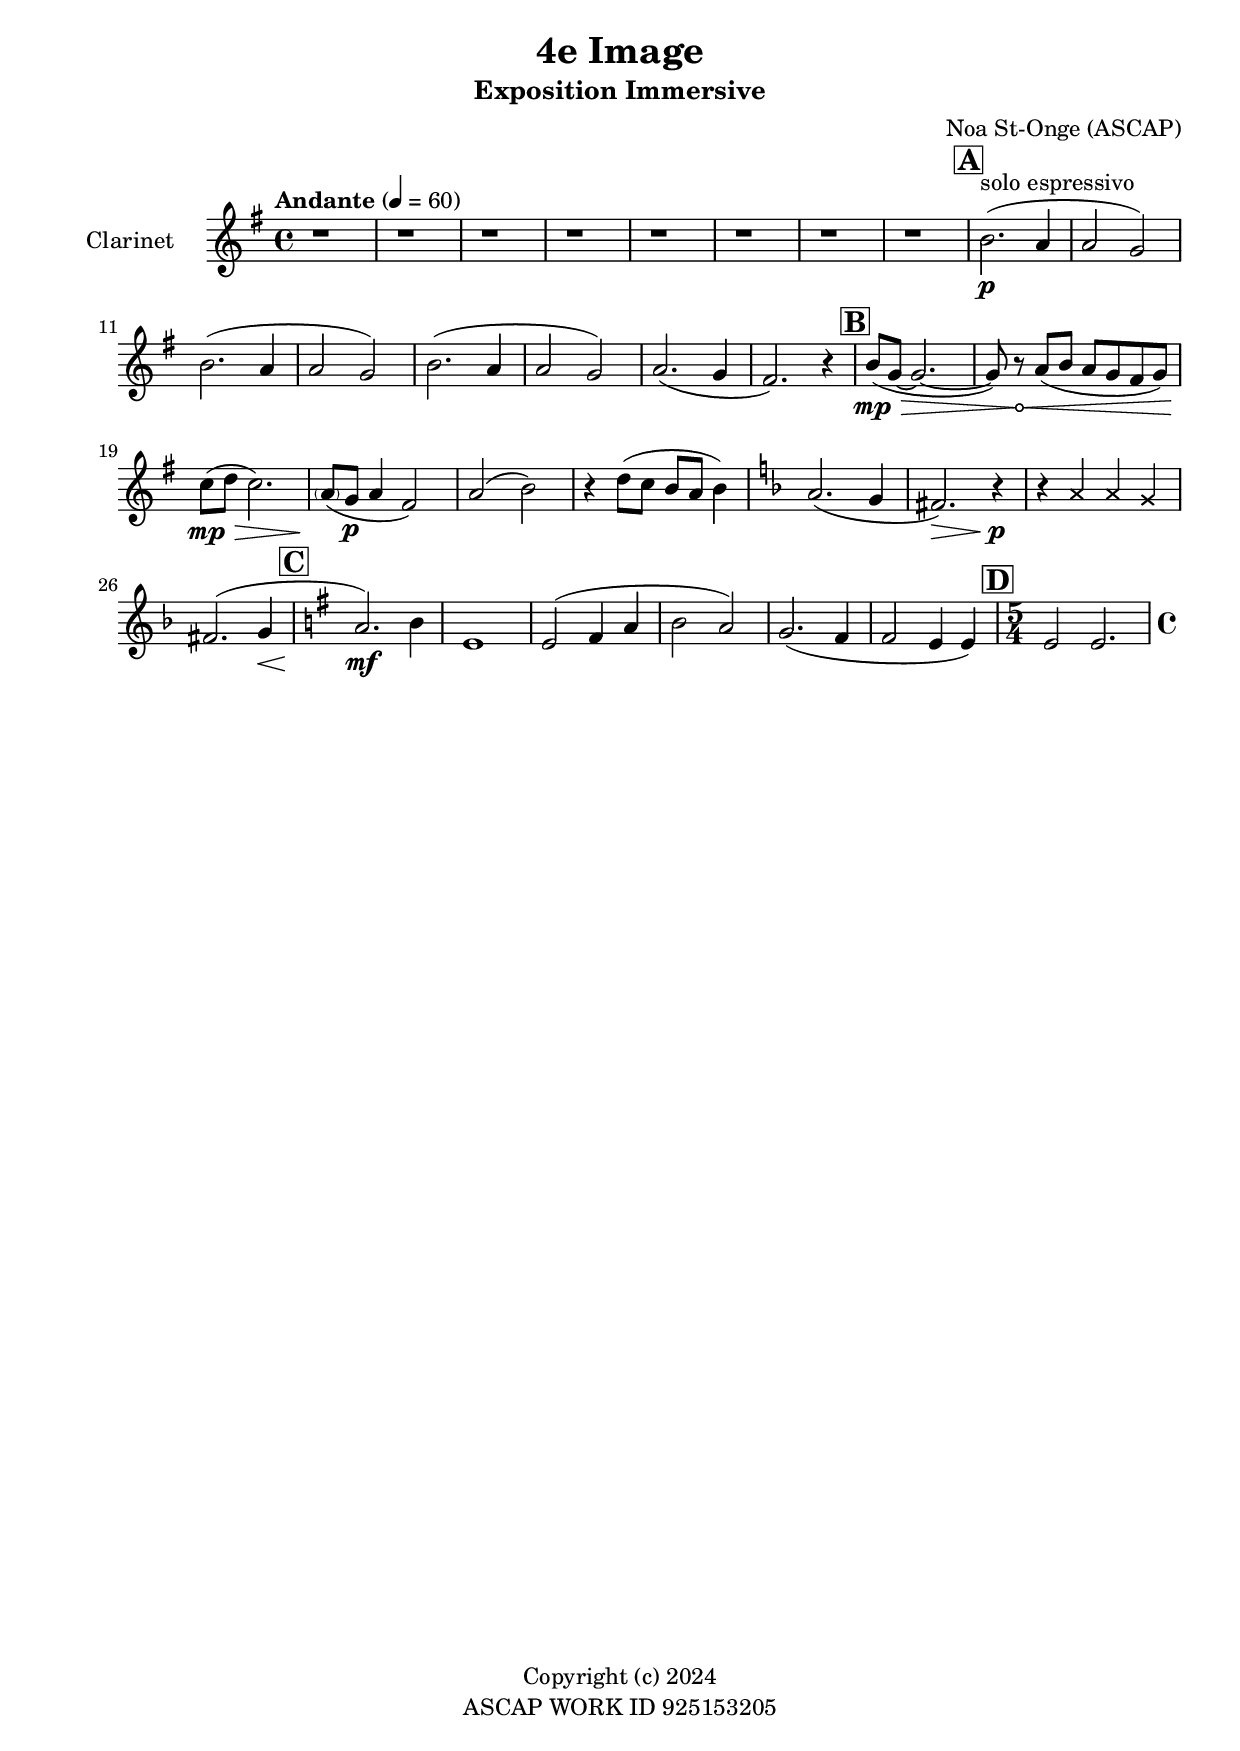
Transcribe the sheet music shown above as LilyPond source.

clarinet = \relative c'' {
  \time 4/4
  \tempo Andante 4=60
  \key f \major

  \set Score.rehearsalMarkFormatter = #format-mark-box-alphabet

  \repeat unfold 8 {r1}
  \mark \default
  a2.\p^"solo espressivo"( g4 g2 f2)
  a2.( g4 g2 f2)
  a2.( g4 g2 f2)
  g2.( f4 e2.) r4

  \mark \default
  \override Hairpin.circled-tip = ##t
  a8(\mp\> f8 ~ f2. ~ f8) r8\<
  g8( a g f e f)

  \override Hairpin.circled-tip = ##f
  bes(\!\mp\> c bes2.)
  \parenthesize g8(\! f8\p g4 e2)

  g2( a2) r4 c8( bes a g a4)

  \key ees \major

  g2.( f4 e2.\>) r4\p

  \slurUp
  r4 \xNotesOn g4 g4 f4 \xNotesOff e2.( f4\< \mark \default %%%%% C %%%%%
  \key f \major
  g2.)\mf a4 d,1
  \slurNeutral
  d2( e4 g4 a2 g2)
  f2.( e4 e2 d4 d4)

  %%%%% D %%%%%
  \mark \default
  \time 5/4
  d2 d2.
  \time 4/4
}

clarinetPart = \new Staff \with {
  instrumentName = "Clarinet"
  shortInstrumentName = "Cl."
  midiInstrument = "clarinet"
} \clarinet

clarinetBookPart = \new Staff \with {
  instrumentName = "Clarinet"
  shortInstrumentName = ""
  midiInstrument = "clarinet"
} \clarinet

\book {
  \bookOutputName "Clarinet"
  \header {
  title = "4e Image"
  subtitle = "Exposition Immersive"
  composer = "Noa St-Onge (ASCAP)"
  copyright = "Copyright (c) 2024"
  % Remove default LilyPond tagline
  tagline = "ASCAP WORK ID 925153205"
}
  \score {
    <<
      \transpose bes, c \clarinetBookPart
    >>
    \layout {
      indent = 25
      short-indent = 10
    }

    \midi {
      \tempo 4=60
    }
  }
}